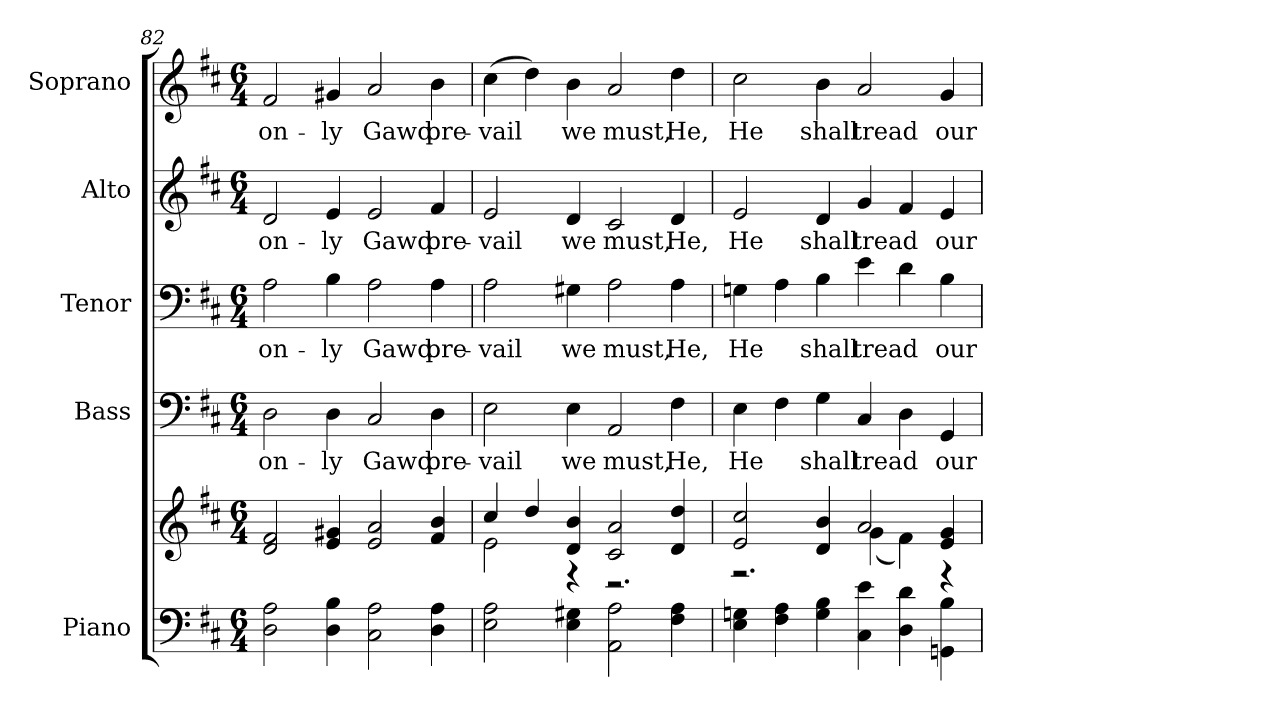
**kern	**kern	**kern	**text	**kern	**text	**kern	**text	**kern	**text
*part5	*part5	*part4	*part4	*part3	*part3	*part2	*part2	*part1	*part1
*staff6	*staff5	*staff4	*staff4	*staff3	*staff3	*staff2	*staff2	*staff1	*staff1
*I"Piano	*	*I"Bass	*	*I"Tenor	*	*I"Alto	*	*I"Soprano	*
*I'Pno.	*	*I'B.	*	*I'T.	*	*I'A.	*	*I'S.	*
!!LO:LB:g=z
*clefF4	*clefG2	*clefF4	*	*clefF4	*	*clefG2	*	*clefG2	*
*k[f#c#]	*k[f#c#]	*k[f#c#]	*	*k[f#c#]	*	*k[f#c#]	*	*k[f#c#]	*
*D:	*D:	*D:	*	*D:	*	*D:	*	*D:	*
*M6/4	*M6/4	*M6/4	*	*M6/4	*	*M6/4	*	*M6/4	*
=82	=82	=82	=82	=82	=82	=82	=82	=82	=82
!	!	!	!LO:LY:b:color=#000000	!	!	!	!	!	!
!	!	!	!	!	!LO:LY:b:color=#000000	!	!	!	!
!	!	!	!	!	!	!	!LO:LY:b:color=#000000	!	!
!	!	!	!	!	!	!	!	!	!LO:LY:b:color=#000000
2Di\ 2Ai	2di/ 2f#i	2Di\	on-	2Ai\	on-	2di/	on-	2f#i/	on-
!	!	!	!LO:LY:b:color=#000000	!	!	!	!	!	!
!	!	!	!	!	!LO:LY:b:color=#000000	!	!	!	!
!	!	!	!	!	!	!	!LO:LY:b:color=#000000	!	!
!	!	!	!	!	!	!	!	!	!LO:LY:b:color=#000000
4Di\ 4Bi	4ei/ 4g#Xi	4Di\	-ly	4Bi\	-ly	4ei/	-ly	4g#Xi/	-ly
!	!	!	!LO:LY:b:color=#000000	!	!	!	!	!	!
!	!	!	!	!	!LO:LY:b:color=#000000	!	!	!	!
!	!	!	!	!	!	!	!LO:LY:b:color=#000000	!	!
!	!	!	!	!	!	!	!	!	!LO:LY:b:color=#000000
2C#i\ 2Ai	2ei/ 2ai	2C#i/	Gawd	2Ai\	Gawd	2ei/	Gawd	2ai/	Gawd
!	!	!	!LO:LY:b:color=#000000	!	!	!	!	!	!
!	!	!	!	!	!LO:LY:b:color=#000000	!	!	!	!
!	!	!	!	!	!	!	!LO:LY:b:color=#000000	!	!
!	!	!	!	!	!	!	!	!	!LO:LY:b:color=#000000
4Di\ 4Ai	4f#i/ 4bi	4Di\	pre-	4Ai\	pre-	4f#i/	pre-	4bi\	pre-
=83	=83	=83	=83	=83	=83	=83	=83	=83	=83
*	*^	*	*	*	*	*	*	*	*
!	!	!	!	!LO:LY:b:color=#000000	!	!	!	!	!	!
!	!	!	!	!	!	!LO:LY:b:color=#000000	!	!	!	!
!	!	!	!	!	!	!	!	!LO:LY:b:color=#000000	!	!
!	!	!	!	!	!	!	!	!	!	!LO:LY:b:color=#000000
2Ei\ 2Ai	4cc#i/	2ei\	2Ei\	-vail	2Ai\	-vail	2ei/	-vail	(4cc#i\	-vail
.	4ddi/	.	.	.	.	.	.	.	4ddi\)	.
!	!	!	!	!LO:LY:b:color=#000000	!	!	!	!	!	!
!	!	!	!	!	!	!LO:LY:b:color=#000000	!	!	!	!
!	!	!	!	!	!	!	!	!LO:LY:b:color=#000000	!	!
!	!	!	!	!	!	!	!	!	!	!LO:LY:b:color=#000000
4Ei\ 4G#Xi	4di/ 4bi	4r	4Ei\	we	4G#Xi\	we	4di/	we	4bi\	we
!	!	!	!	!LO:LY:b:color=#000000	!	!	!	!	!	!
!	!	!	!	!	!	!LO:LY:b:color=#000000	!	!	!	!
!	!	!	!	!	!	!	!	!LO:LY:b:color=#000000	!	!
!	!	!	!	!	!	!	!	!	!	!LO:LY:b:color=#000000
2AAi\ 2Ai	2c#i/ 2ai	2.r	2AAi/	must,	2Ai\	must,	2c#i/	must,	2ai/	must,
!	!	!	!	!LO:LY:b:color=#000000	!	!	!	!	!	!
!	!	!	!	!	!	!LO:LY:b:color=#000000	!	!	!	!
!	!	!	!	!	!	!	!	!LO:LY:b:color=#000000	!	!
!	!	!	!	!	!	!	!	!	!	!LO:LY:b:color=#000000
4F#i\ 4Ai	4di/ 4ddi	.	4F#i\	He,	4Ai\	He,	4di/	He,	4ddi\	He,
=84	=84	=84	=84	=84	=84	=84	=84	=84	=84	=84
!	!	!	!	!LO:LY:b:color=#000000	!	!	!	!	!	!
!	!	!	!	!	!	!LO:LY:b:color=#000000	!	!	!	!
!	!	!	!	!	!	!	!	!LO:LY:b:color=#000000	!	!
!	!	!	!	!	!	!	!	!	!	!LO:LY:b:color=#000000
4Ei\ 4Gni	2ei/ 2cc#i	2.r	4Ei\	He	4Gni\	He	2ei/	He	2cc#i\	He
4F#i\ 4Ai	.	.	4F#i\	.	4Ai\	.	.	.	.	.
!	!	!	!	!LO:LY:b:color=#000000	!	!	!	!	!	!
!	!	!	!	!	!	!LO:LY:b:color=#000000	!	!	!	!
!	!	!	!	!	!	!	!	!LO:LY:b:color=#000000	!	!
!	!	!	!	!	!	!	!	!	!	!LO:LY:b:color=#000000
4Gi\ 4Bi	4di/ 4bi	.	4Gi\	shall	4Bi\	shall	4di/	shall	4bi\	shall
!	!	!	!	!LO:LY:b:color=#000000	!	!	!	!	!	!
!	!	!	!	!	!	!LO:LY:b:color=#000000	!	!	!	!
!	!	!	!	!	!	!	!	!LO:LY:b:color=#000000	!	!
!	!	!	!	!	!	!	!	!	!	!LO:LY:b:color=#000000
4C#i\ 4ei	2ai/	(4gi\	4C#i/	tread	4ei\	tread	4gi/	tread	2ai/	tread
4Di\ 4di	.	4f#i\)	4Di\	.	4di\	.	4f#i/	.	.	.
!	!	!	!	!LO:LY:b:color=#000000	!	!	!	!	!	!
!	!	!	!	!	!	!LO:LY:b:color=#000000	!	!	!	!
!	!	!	!	!	!	!	!	!LO:LY:b:color=#000000	!	!
!	!	!	!	!	!	!	!	!	!	!LO:LY:b:color=#000000
4GGni\ 4Bi	4ei/ 4gi	4r	4GGi/	our	4Bi\	our	4ei/	our	4gi/	our
*	*v	*v	*	*	*	*	*	*	*	*
=	=	=	=	=	=	=	=	=	=
*-	*-	*-	*-	*-	*-	*-	*-	*-	*-
